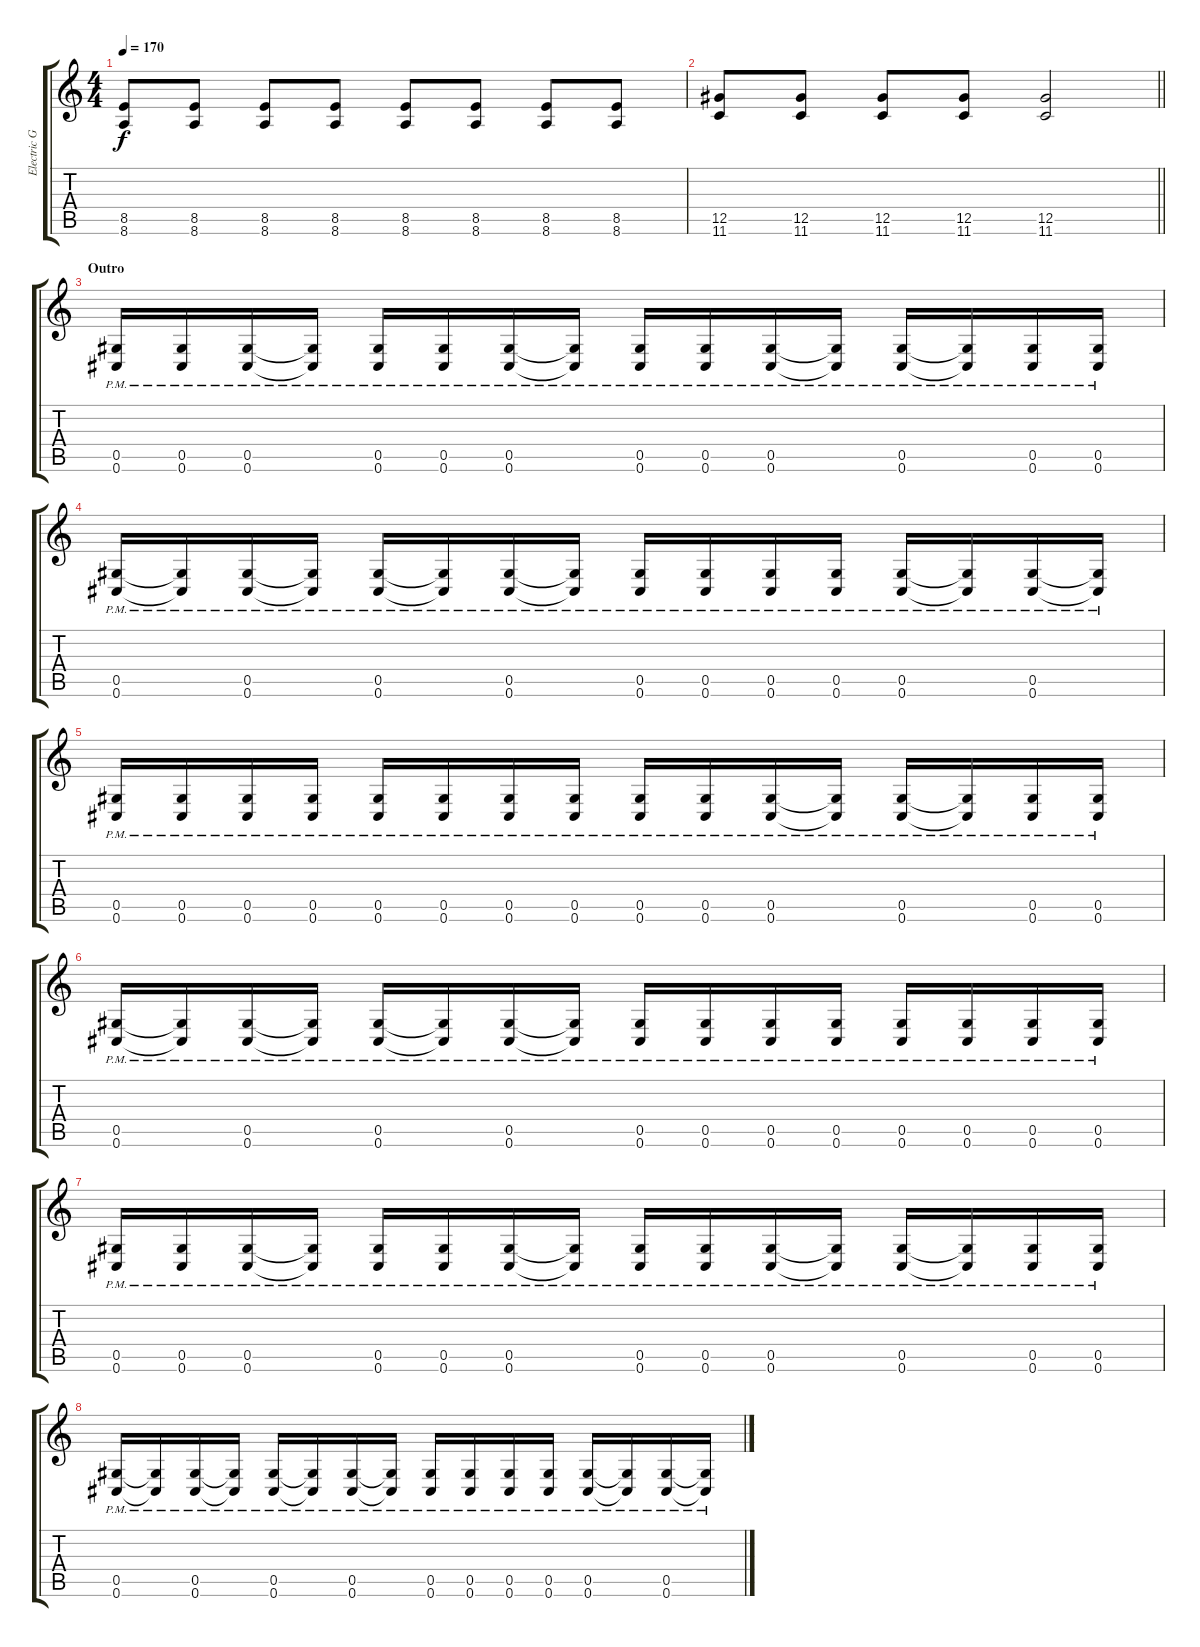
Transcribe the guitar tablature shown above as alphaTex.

\track ("Electric Guitar (rythm)" "Electric G") {instrument distortionguitar}
\staff {score tabs}
\tuning (Eb4 Bb3 Gb3 Db3 Ab2 Db2) {hide}
\ts (4 4)
\tempo 170
\clef g2
\ks c
(8.5 8.6).8{dy f} (8.5 8.6).8 (8.5 8.6).8 (8.5 8.6).8 (8.5 8.6).8 (8.5 8.6).8 (8.5 8.6).8 (8.5 8.6).8 |
\barLineRight lightlight
(12.5 11.6).8 (12.5 11.6).8 (12.5 11.6).8 (12.5 11.6).8 (12.5 11.6).2 |
\section ("" "Outro")
(0.5{pm} 0.6{pm}).16 (0.5{pm} 0.6{pm}).16 (0.5{pm} 0.6{pm}).16 (0.5{pm t} 0.6{pm t}).16 (0.5{pm} 0.6{pm}).16 (0.5{pm} 0.6{pm}).16 (0.5{pm} 0.6{pm}).16 (0.5{pm t} 0.6{pm t}).16 (0.5{pm} 0.6{pm}).16 (0.5{pm} 0.6{pm}).16 (0.5{pm} 0.6{pm}).16 (0.5{pm t} 0.6{pm t}).16 (0.5{pm} 0.6{pm}).16 (0.5{pm t} 0.6{pm t}).16 (0.5{pm} 0.6{pm}).16 (0.5{pm} 0.6{pm}).16 |
(0.5{pm} 0.6{pm}).16 (0.5{pm t} 0.6{pm t}).16 (0.5{pm} 0.6{pm}).16 (0.5{pm t} 0.6{pm t}).16 (0.5{pm} 0.6{pm}).16 (0.5{pm t} 0.6{pm t}).16 (0.5{pm} 0.6{pm}).16 (0.5{pm t} 0.6{pm t}).16 (0.5{pm} 0.6{pm}).16 (0.5{pm} 0.6{pm}).16 (0.5{pm} 0.6{pm}).16 (0.5{pm} 0.6{pm}).16 (0.5{pm} 0.6{pm}).16 (0.5{pm t} 0.6{pm t}).16 (0.5{pm} 0.6{pm}).16 (0.5{pm t} 0.6{pm t}).16 |
(0.5{pm} 0.6{pm}).16 (0.5{pm} 0.6{pm}).16 (0.5{pm} 0.6{pm}).16 (0.5{pm} 0.6{pm}).16 (0.5{pm} 0.6{pm}).16 (0.5{pm} 0.6{pm}).16 (0.5{pm} 0.6{pm}).16 (0.5{pm} 0.6{pm}).16 (0.5{pm} 0.6{pm}).16 (0.5{pm} 0.6{pm}).16 (0.5{pm} 0.6{pm}).16 (0.5{pm t} 0.6{pm t}).16 (0.5{pm} 0.6{pm}).16 (0.5{pm t} 0.6{pm t}).16 (0.5{pm} 0.6{pm}).16 (0.5{pm} 0.6{pm}).16 |
(0.5{pm} 0.6{pm}).16 (0.5{pm t} 0.6{pm t}).16 (0.5{pm} 0.6{pm}).16 (0.5{pm t} 0.6{pm t}).16 (0.5{pm} 0.6{pm}).16 (0.5{pm t} 0.6{pm t}).16 (0.5{pm} 0.6{pm}).16 (0.5{pm t} 0.6{pm t}).16 (0.5{pm} 0.6{pm}).16 (0.5{pm} 0.6{pm}).16 (0.5{pm} 0.6{pm}).16 (0.5{pm} 0.6{pm}).16 (0.5{pm} 0.6{pm}).16 (0.5{pm} 0.6{pm}).16 (0.5{pm} 0.6{pm}).16 (0.5{pm} 0.6{pm}).16 |
(0.5{pm} 0.6{pm}).16 (0.5{pm} 0.6{pm}).16 (0.5{pm} 0.6{pm}).16 (0.5{pm t} 0.6{pm t}).16 (0.5{pm} 0.6{pm}).16 (0.5{pm} 0.6{pm}).16 (0.5{pm} 0.6{pm}).16 (0.5{pm t} 0.6{pm t}).16 (0.5{pm} 0.6{pm}).16 (0.5{pm} 0.6{pm}).16 (0.5{pm} 0.6{pm}).16 (0.5{pm t} 0.6{pm t}).16 (0.5{pm} 0.6{pm}).16 (0.5{pm t} 0.6{pm t}).16 (0.5{pm} 0.6{pm}).16 (0.5{pm} 0.6{pm}).16 |
(0.5{pm} 0.6{pm}).16 (0.5{pm t} 0.6{pm t}).16 (0.5{pm} 0.6{pm}).16 (0.5{pm t} 0.6{pm t}).16 (0.5{pm} 0.6{pm}).16 (0.5{pm t} 0.6{pm t}).16 (0.5{pm} 0.6{pm}).16 (0.5{pm t} 0.6{pm t}).16 (0.5{pm} 0.6{pm}).16 (0.5{pm} 0.6{pm}).16 (0.5{pm} 0.6{pm}).16 (0.5{pm} 0.6{pm}).16 (0.5{pm} 0.6{pm}).16 (0.5{pm t} 0.6{pm t}).16 (0.5{pm} 0.6{pm}).16 (0.5{pm t} 0.6{pm t}).16
